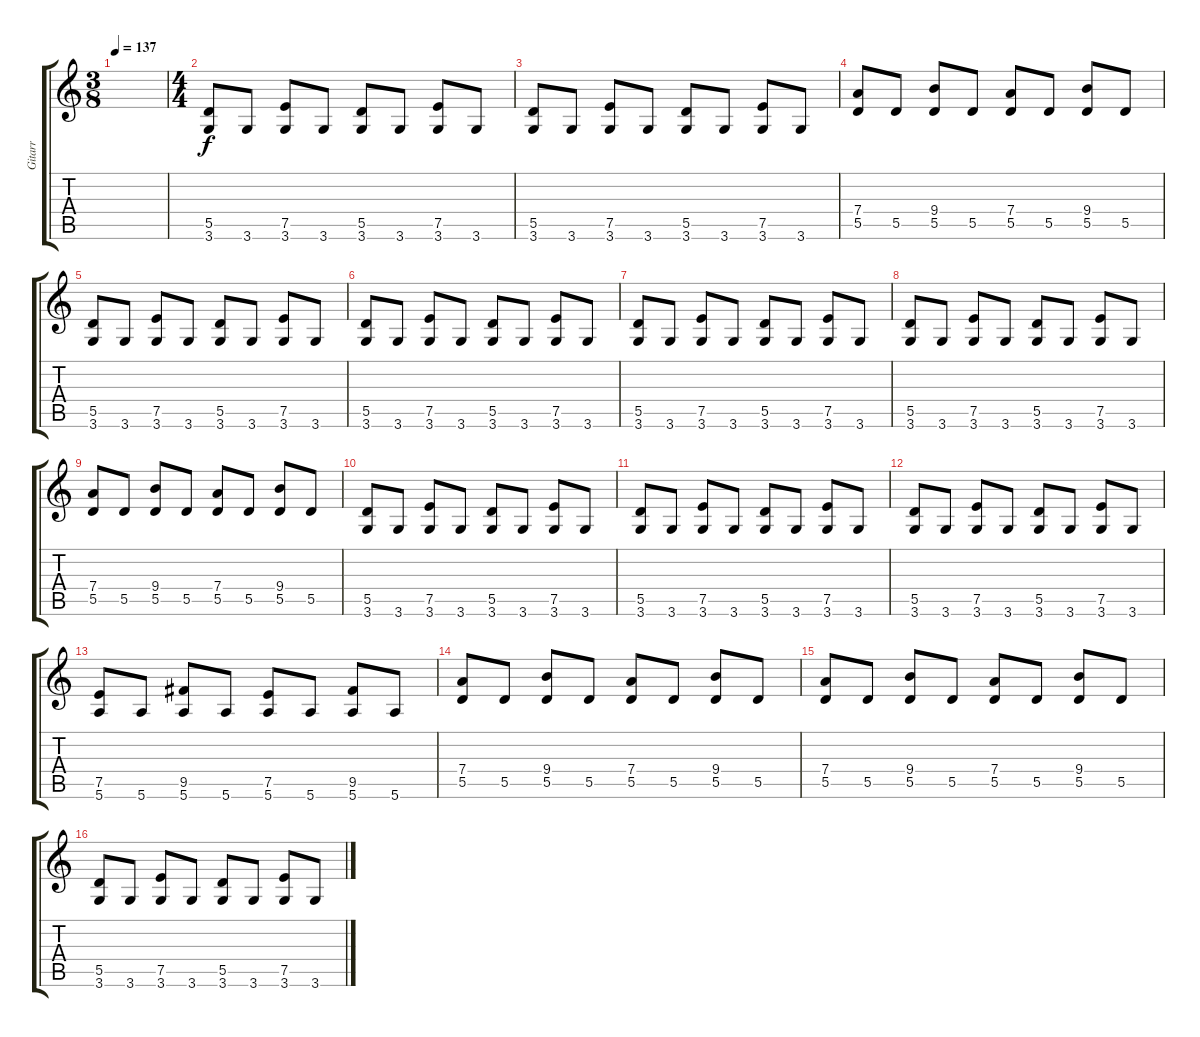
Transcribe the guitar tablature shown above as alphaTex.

\track ("Gitarr" "Gitarr") {instrument electricguitarmuted}
\staff {score tabs}
\tuning (E4 B3 G3 D3 A2 E2) {hide}
\ts (3 8)
\tempo 137
\clef g2
\ks c
|
\ts (4 4)
(5.5 3.6).8 3.6.8 (7.5 3.6).8 3.6.8 (5.5 3.6).8 3.6.8 (7.5 3.6).8 3.6.8 |
(5.5 3.6).8 3.6.8 (7.5 3.6).8 3.6.8 (5.5 3.6).8 3.6.8 (7.5 3.6).8 3.6.8 |
(7.4 5.5).8 5.5.8 (9.4 5.5).8 5.5.8 (7.4 5.5).8 5.5.8 (9.4 5.5).8 5.5.8 |
(5.5 3.6).8 3.6.8 (7.5 3.6).8 3.6.8 (5.5 3.6).8 3.6.8 (7.5 3.6).8 3.6.8 |
(5.5 3.6).8 3.6.8 (7.5 3.6).8 3.6.8 (5.5 3.6).8 3.6.8 (7.5 3.6).8 3.6.8 |
(5.5 3.6).8 3.6.8 (7.5 3.6).8 3.6.8 (5.5 3.6).8 3.6.8 (7.5 3.6).8 3.6.8 |
(5.5 3.6).8 3.6.8 (7.5 3.6).8 3.6.8 (5.5 3.6).8 3.6.8 (7.5 3.6).8 3.6.8 |
(7.4 5.5).8 5.5.8 (9.4 5.5).8 5.5.8 (7.4 5.5).8 5.5.8 (9.4 5.5).8 5.5.8 |
(5.5 3.6).8 3.6.8 (7.5 3.6).8 3.6.8 (5.5 3.6).8 3.6.8 (7.5 3.6).8 3.6.8 |
(5.5 3.6).8 3.6.8 (7.5 3.6).8 3.6.8 (5.5 3.6).8 3.6.8 (7.5 3.6).8 3.6.8 |
(5.5 3.6).8 3.6.8 (7.5 3.6).8 3.6.8 (5.5 3.6).8 3.6.8 (7.5 3.6).8 3.6.8 |
(7.5 5.6).8 5.6.8 (9.5 5.6).8 5.6.8 (7.5 5.6).8 5.6.8 (9.5 5.6).8 5.6.8 |
(7.4 5.5).8 5.5.8 (9.4 5.5).8 5.5.8 (7.4 5.5).8 5.5.8 (9.4 5.5).8 5.5.8 |
(7.4 5.5).8 5.5.8 (9.4 5.5).8 5.5.8 (7.4 5.5).8 5.5.8 (9.4 5.5).8 5.5.8 |
(5.5 3.6).8 3.6.8 (7.5 3.6).8 3.6.8 (5.5 3.6).8 3.6.8 (7.5 3.6).8 3.6.8
